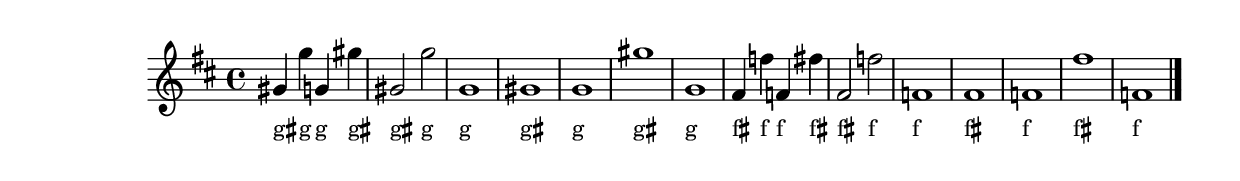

\version "2.1.25"

\header {
texidoc="
This shows how accidentals in different octaves are handled.
(DOCME)
"


}

#(define  (lo-octave p)
  (let* ((a (ly:pitch-alteration p))
         (n (ly:pitch-notename p)))
    (ly:make-pitch -1 n a)))

#(define (no-octaves music)
  (let* ((es (ly:get-mus-property music 'elements))
         (e (ly:get-mus-property music 'element))
         (p (ly:get-mus-property music 'pitch)))

    (if (pair? es)
        (ly:set-mus-property!
         music 'elements
         (map no-octaves es)))

    (if (ly:music? e)
        (ly:set-mus-property!
         music 'element
         (no-octaves e)))

    (if (ly:pitch? p)
        (begin
          (set! p (lo-octave p))
          (ly:set-mus-property! music 'pitch p)))


    music))



mel = \notes \transpose c c' {
  \time 4/4 \key d \major
  gis4 g' g gis' | gis2 g' | g1 | gis | g | gis' | g |
  fis4 f' f fis' | fis2 f' | f1 | fis | f | fis' | f |
  \bar "|." \break
}

\score {
  << \context Staff \mel
     \context NoteNames \apply #no-octaves \mel
  >>
}

